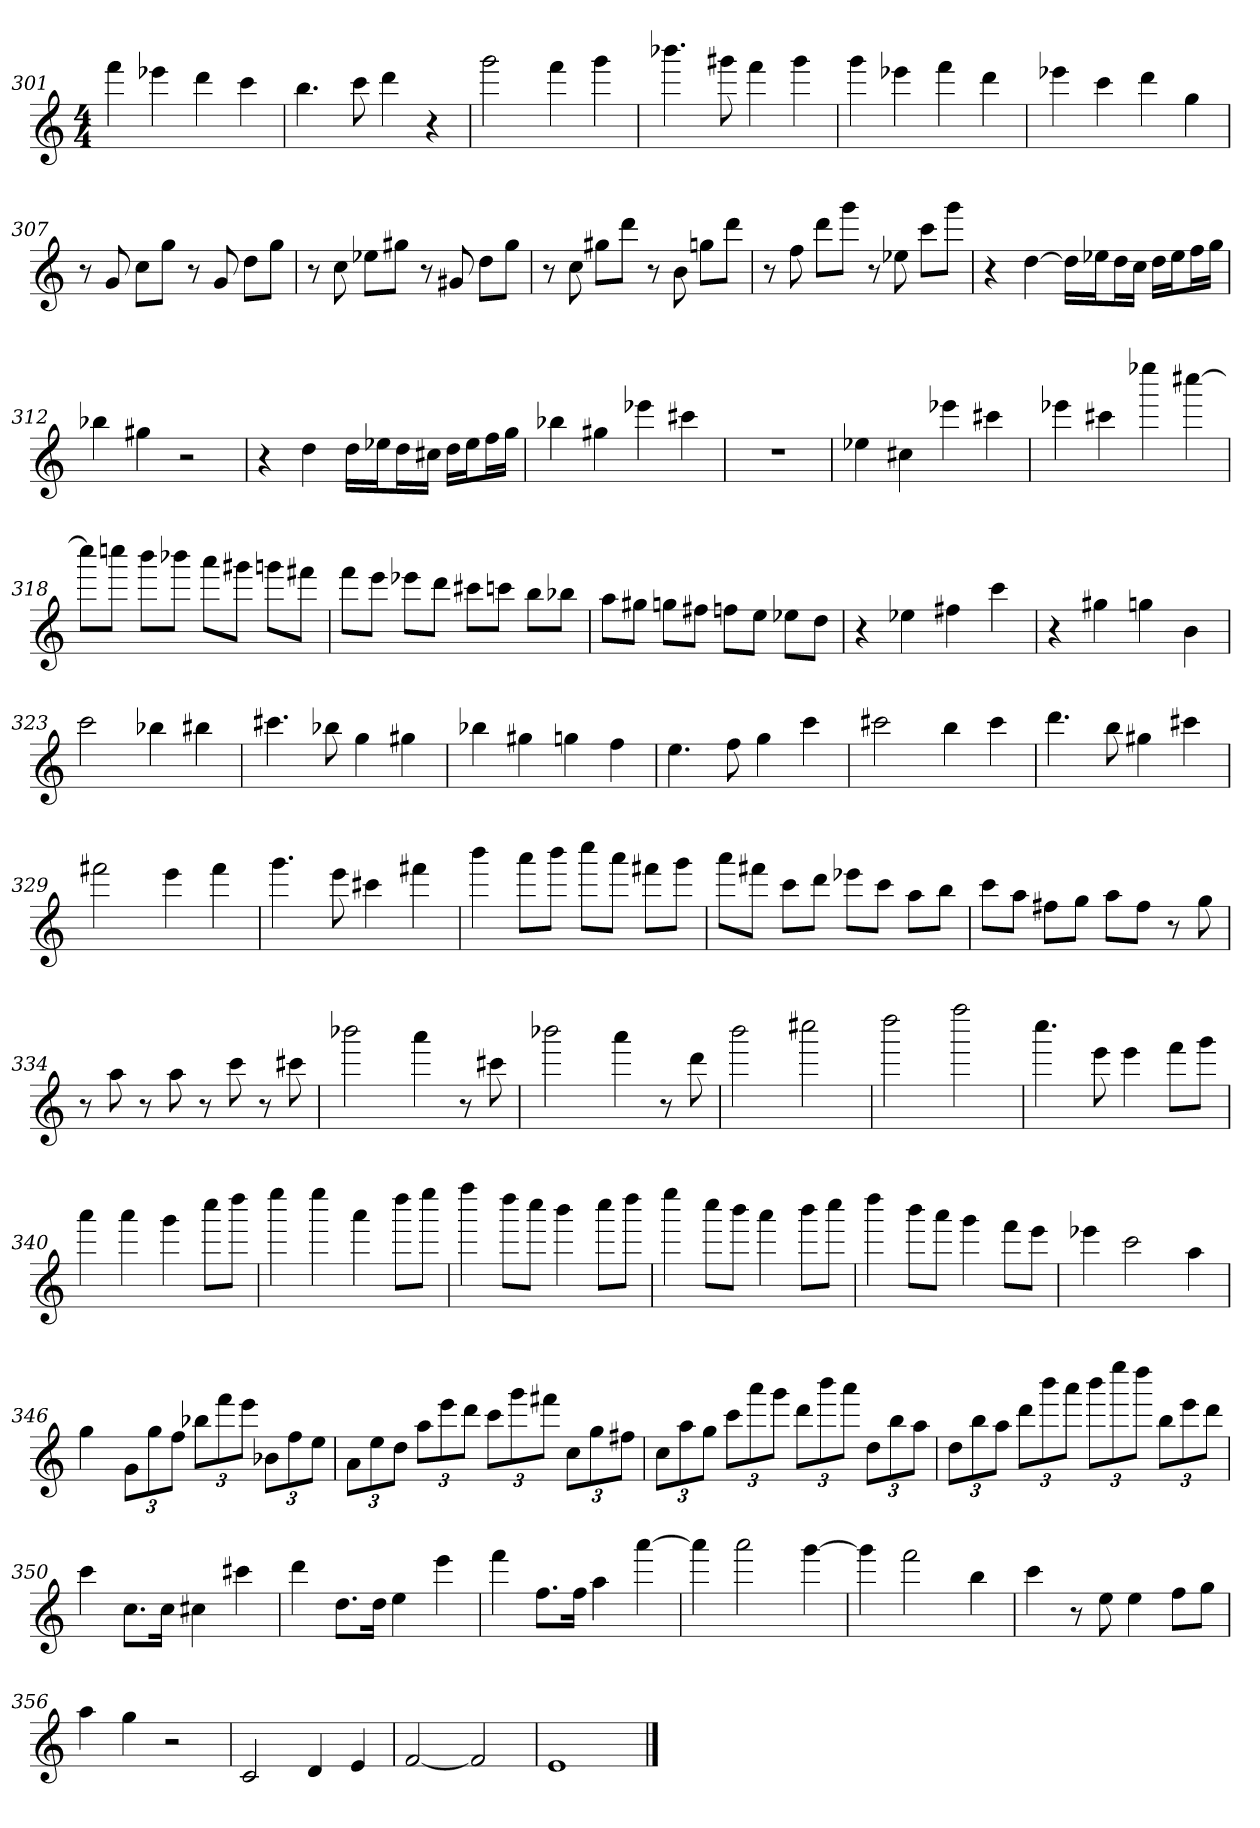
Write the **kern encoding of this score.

**kern
*part1
*staff1
*clefG2
*k[]
*C:
*M4/4
=301
4fff
4eee-X
4ddd
4ccc
=302
4.bb
8ccc
4ddd
4r
=303
2ggg
4fff
4ggg
=304
4.bbb-X
8ggg#X
4fff
4ggg#
=305
4ggg
4eee-X
4fff
4ddd
=306
4eee-X
4ccc
4ddd
4gg
=307
8r
8g
8cc\L
8gg\J
8r
8g
8dd\L
8gg\J
=308
8r
8cc
8ee-X\L
8gg#X\J
8r
8g#X
8dd\L
8gg#\J
=309
8r
8cc
8gg#X\L
8ddd\J
8r
8b
8ggn\L
8ddd\J
=310
8r
8ff
8ddd\L
8ggg\J
8r
8ee-X
8ccc\L
8ggg\J
=311
4r
[4dd
16dd\LL]
16ee-X\J
16dd\L
16cc\JJ
16dd\LL
16ee-\J
16ff\L
16gg\JJ
=312
4bb-X
4gg#X
2r
=313
4r
4dd
16dd\LL
16ee-X\J
16dd\L
16cc#X\JJ
16dd\LL
16ee-\J
16ff\L
16gg\JJ
=314
4bb-X
4gg#X
4eee-X
4ccc#X
=315
1r
=316
4ee-X
4cc#X
4eee-X
4ccc#X
=317
4eee-X
4ccc#X
4eeee-X
[4cccc#X
=318
8cccc#\L]
8ccccn\J
8bbb\L
8bbb-X\J
8aaa\L
8ggg#X\J
8gggn\L
8fff#X\J
=319
8fff\L
8eee\J
8eee-X\L
8ddd\J
8ccc#X\L
8cccn\J
8bb\L
8bb-X\J
=320
8aa\L
8gg#X\J
8ggn\L
8ff#X\J
8ffn\L
8ee\J
8ee-X\L
8dd\J
=321
4r
4ee-X
4ff#X
4ccc
=322
4r
4gg#X
4ggn
4b
=323
2ccc
4bb-X
4bb#X
=324
4.ccc#X
8bb-X
4gg
4gg#X
=325
4bb-X
4gg#X
4ggn
4ff
=326
4.ee
8ff
4gg
4ccc
=327
2ccc#X
4bb
4ccc#
=328
4.ddd
8bb
4gg#X
4ccc#X
=329
2fff#X
4eee
4fff#
=330
4.ggg
8eee
4ccc#X
4fff#X
=331
4bbb
8aaa\L
8bbb\J
8cccc\L
8aaa\J
8fff#X\L
8ggg\J
=332
8aaa\L
8fff#X\J
8ccc\L
8ddd\J
8eee-X\L
8ccc\J
8aa\L
8bb\J
=333
8ccc\L
8aa\J
8ff#X\L
8gg\J
8aa\L
8ff#\J
8r
8gg
=334
8r
8aa
8r
8aa
8r
8ccc
8r
8ccc#X
=335
2bbb-X
4aaa
8r
8ccc#X
=336
2bbb-X
4aaa
8r
8ddd
=337
2bbb
2cccc#X
=338
2dddd
2ffff
=339
4.cccc
8eee
4eee
8fff\L
8ggg\J
=340
4aaa
4aaa
4ggg
8cccc\L
8dddd\J
=341
4eeee
4eeee
4aaa
8dddd\L
8eeee\J
=342
4ffff
8dddd\L
8cccc\J
4bbb
8cccc\L
8dddd\J
=343
4eeee
8cccc\L
8bbb\J
4aaa
8bbb\L
8cccc\J
=344
4dddd
8bbb\L
8aaa\J
4ggg
8fff\L
8eee\J
=345
4eee-X
2ccc
4aa
=346
4gg
12g\L
12gg\
12ff\J
12bb-X\L
12fff\
12eee\J
12b-X\L
12ff\
12ee\J
=347
12a\L
12ee\
12dd\J
12aa\L
12eee\
12ddd\J
12ccc\L
12ggg\
12fff#X\J
12cc\L
12gg\
12ff#X\J
=348
12cc\L
12aa\
12gg\J
12ccc\L
12aaa\
12ggg\J
12ddd\L
12bbb\
12aaa\J
12dd\L
12bb\
12aa\J
=349
12dd\L
12bb\
12aa\J
12ddd\L
12bbb\
12aaa\J
12bbb\L
12eeee\
12dddd\J
12bb\L
12eee\
12ddd\J
=350
4ccc
8.cc\L
16cc\Jk
4cc#X
4ccc#X
=351
4ddd
8.dd\L
16dd\Jk
4ee
4eee
=352
4fff
8.ff\L
16ff\Jk
4aa
[4aaa
=353
4aaa]
2aaa
[4ggg
=354
4ggg]
2fff
4bb
=355
4ccc
8r
8ee
4ee
8ff\L
8gg\J
=356
4aa
4gg
2r
=357
2c
4d
4e
=358
[2f
2f]
=359
1e
==
*-
